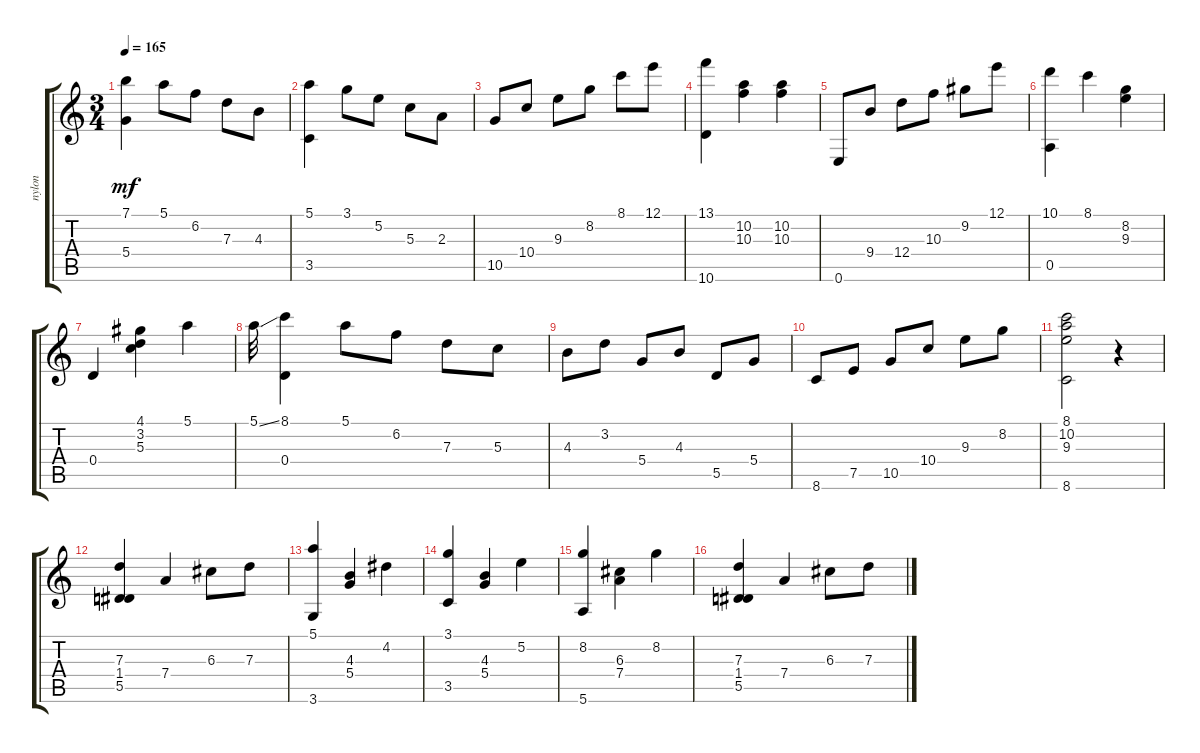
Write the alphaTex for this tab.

\track ("nylon" "nylon") {instrument acousticguitarsteel}
\staff {score tabs}
\tuning (E4 B3 G3 D3 A2 E2) {hide}
\ts (3 4)
\tempo 165
\clef g2
\ks c
(7.1 5.4).4{dy mf} 5.1.8 6.2.8 7.3.8 4.3.8 |
(5.1 3.5).4 3.1.8 5.2.8 5.3.8 2.3.8 |
10.5.8 10.4.8 9.3.8 8.2.8 8.1.8 12.1.8 |
(13.1 10.6).4 (10.2 10.3).4 (10.2 10.3).4 |
0.6.8 9.4.8 12.4.8 10.3.8 9.2.8 12.1.8 |
(10.1 0.5).4 8.1.4 (8.2 9.3).4 |
0.4.4 (4.1 3.2 5.3).4 5.1.4 |
5.1{ss}.32 (8.1 0.4).4 5.1.8 6.2.8 7.3.8 5.3.8 |
4.3.8 3.2.8 5.4.8 4.3.8 5.5.8 5.4.8 |
8.6.8 7.5.8 10.5.8 10.4.8 9.3.8 8.2.8 |
(8.1 10.2 9.3 8.6).2 r.4 |
(7.3 1.4 5.5).4 7.4.4 6.3.8 7.3.8 |
(5.1 3.6).4 (4.3 5.4).4 4.2.4 |
(3.1 3.5).4 (4.3 5.4).4 5.2.4 |
(8.2 5.6).4 (6.3 7.4).4 8.2.4 |
(7.3 1.4 5.5).4 7.4.4 6.3.8 7.3.8
